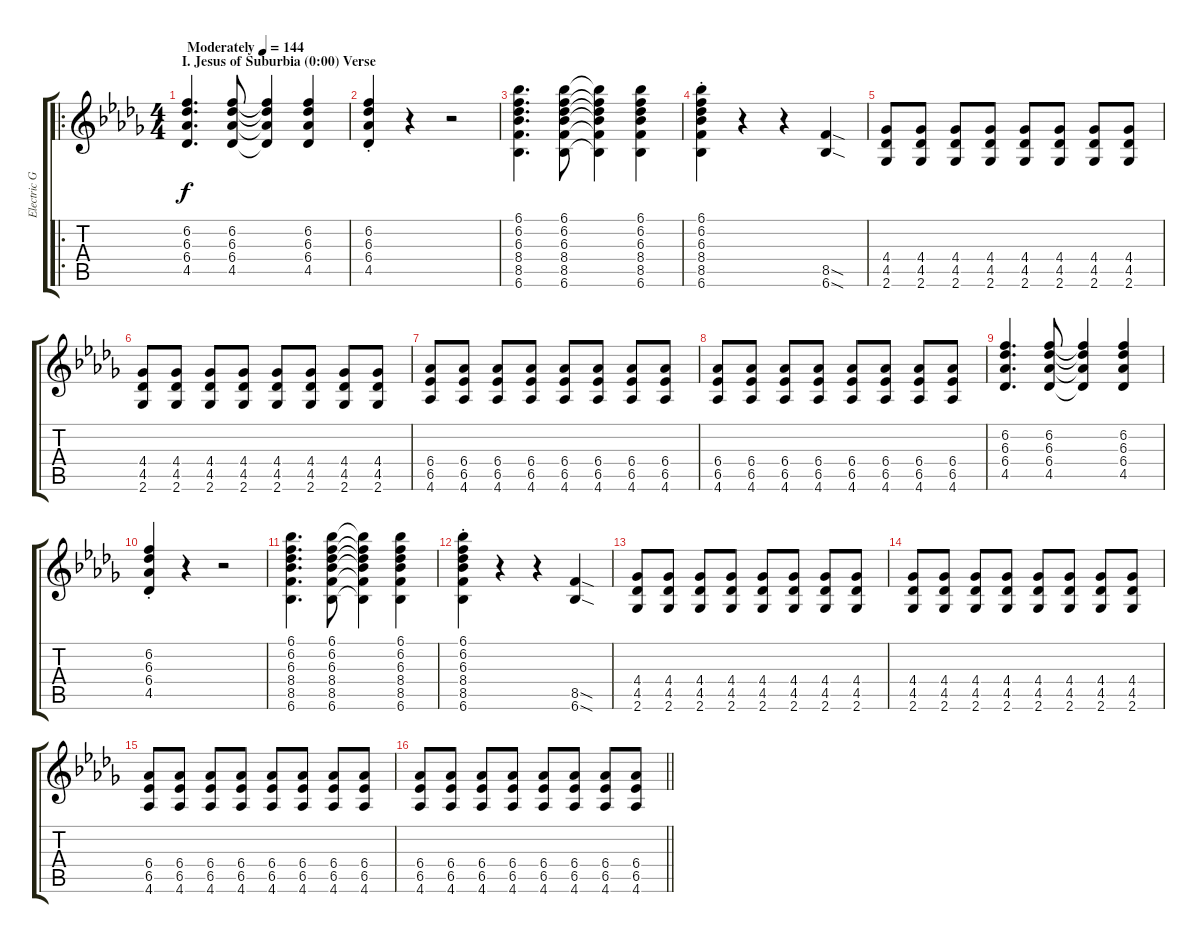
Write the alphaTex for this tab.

\track ("Electric Guitar 1" "Electric G") {instrument overdrivenguitar}
\staff {score tabs}
\tuning (E4 B3 G3 D3 A2 E2) {hide}
\ro
\ts (4 4)
\section ("" "I. Jesus of Suburbia (0:00) Verse")
\tempo (144 "Moderately")
\clef g2
\ks db
(6.2 6.3 6.4 4.5).4{d dy f instrument overdrivenguitar} (6.2 6.3 6.4 4.5).8 (6.2{t} 6.3{t} 6.4{t} 4.5{t}).4 (6.2 6.3 6.4 4.5).4 |
(6.2{st} 6.3{st} 6.4{st} 4.5{st}).4 r.4 r.2 |
(6.1 6.2 6.3 8.4 8.5 6.6).4{d} (6.1 6.2 6.3 8.4 8.5 6.6).8 (6.1{t} 6.2{t} 6.3{t} 8.4{t} 8.5{t} 6.6{t}).4 (6.1 6.2 6.3 8.4 8.5 6.6).4 |
(6.1{st} 6.2{st} 6.3{st} 8.4{st} 8.5{st} 6.6{st}).4 r.4 r.4 (8.5{sod} 6.6{sod}).4 |
(4.4 4.5 2.6).8 (4.4 4.5 2.6).8 (4.4 4.5 2.6).8 (4.4 4.5 2.6).8 (4.4 4.5 2.6).8 (4.4 4.5 2.6).8 (4.4 4.5 2.6).8 (4.4 4.5 2.6).8 |
(4.4 4.5 2.6).8 (4.4 4.5 2.6).8 (4.4 4.5 2.6).8 (4.4 4.5 2.6).8 (4.4 4.5 2.6).8 (4.4 4.5 2.6).8 (4.4 4.5 2.6).8 (4.4 4.5 2.6).8 |
(6.4 6.5 4.6).8 (6.4 6.5 4.6).8 (6.4 6.5 4.6).8 (6.4 6.5 4.6).8 (6.4 6.5 4.6).8 (6.4 6.5 4.6).8 (6.4 6.5 4.6).8 (6.4 6.5 4.6).8 |
(6.4 6.5 4.6).8 (6.4 6.5 4.6).8 (6.4 6.5 4.6).8 (6.4 6.5 4.6).8 (6.4 6.5 4.6).8 (6.4 6.5 4.6).8 (6.4 6.5 4.6).8 (6.4 6.5 4.6).8 |
(6.2 6.3 6.4 4.5).4{d} (6.2 6.3 6.4 4.5).8 (6.2{t} 6.3{t} 6.4{t} 4.5{t}).4 (6.2 6.3 6.4 4.5).4 |
(6.2{st} 6.3{st} 6.4{st} 4.5{st}).4 r.4 r.2 |
(6.1 6.2 6.3 8.4 8.5 6.6).4{d} (6.1 6.2 6.3 8.4 8.5 6.6).8 (6.1{t} 6.2{t} 6.3{t} 8.4{t} 8.5{t} 6.6{t}).4 (6.1 6.2 6.3 8.4 8.5 6.6).4 |
(6.1{st} 6.2{st} 6.3{st} 8.4{st} 8.5{st} 6.6{st}).4 r.4 r.4 (8.5{sod} 6.6{sod}).4 |
(4.4 4.5 2.6).8 (4.4 4.5 2.6).8 (4.4 4.5 2.6).8 (4.4 4.5 2.6).8 (4.4 4.5 2.6).8 (4.4 4.5 2.6).8 (4.4 4.5 2.6).8 (4.4 4.5 2.6).8 |
(4.4 4.5 2.6).8 (4.4 4.5 2.6).8 (4.4 4.5 2.6).8 (4.4 4.5 2.6).8 (4.4 4.5 2.6).8 (4.4 4.5 2.6).8 (4.4 4.5 2.6).8 (4.4 4.5 2.6).8 |
(6.4 6.5 4.6).8 (6.4 6.5 4.6).8 (6.4 6.5 4.6).8 (6.4 6.5 4.6).8 (6.4 6.5 4.6).8 (6.4 6.5 4.6).8 (6.4 6.5 4.6).8 (6.4 6.5 4.6).8 |
\barLineRight lightlight
(6.4 6.5 4.6).8 (6.4 6.5 4.6).8 (6.4 6.5 4.6).8 (6.4 6.5 4.6).8 (6.4 6.5 4.6).8 (6.4 6.5 4.6).8 (6.4 6.5 4.6).8 (6.4 6.5 4.6).8
